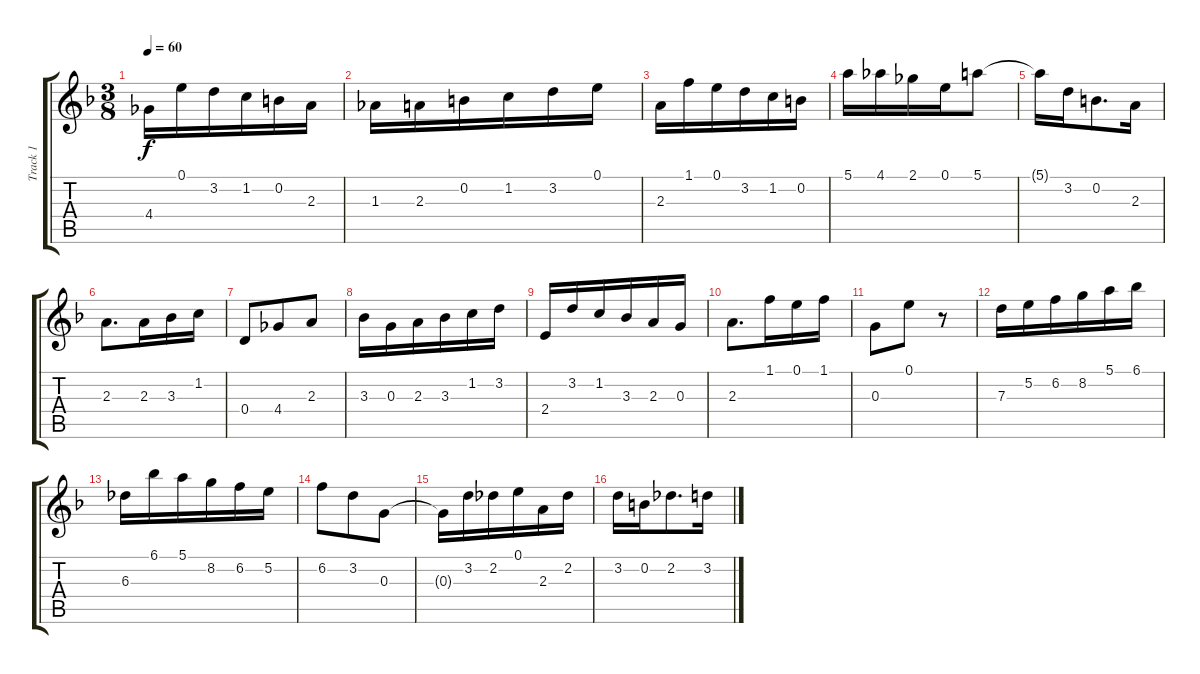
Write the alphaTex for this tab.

\track ("Track 1" "Track 1") {instrument acousticguitarnylon}
\staff {score tabs}
\tuning (E4 B3 G3 D3 A2 E2) {hide}
\ts (3 8)
\tempo 60
\clef g2
\ks dminor
4.4.16{dy f} 0.1.16{beam merge} 3.2.16 1.2.16{beam merge} 0.2.16 2.3.16 |
1.3.16 2.3.16{beam merge} 0.2.16 1.2.16{beam merge} 3.2.16 0.1.16 |
2.3.16 1.1.16{beam merge} 0.1.16 3.2.16{beam merge} 1.2.16 0.2.16 |
5.1.16 4.1.16{beam merge} 2.1.16 0.1.16 5.1.8 |
5.1{t}.16 3.2.16 0.2.8{d} 2.3.16 |
2.3.8{d} 2.3.16 3.3.16 1.2.16 |
0.4.8 4.4.8 2.3.8 |
3.3.16 0.3.16{beam merge} 2.3.16 3.3.16{beam merge} 1.2.16 3.2.16 |
2.4.16 3.2.16{beam merge} 1.2.16 3.3.16{beam merge} 2.3.16 0.3.16 |
2.3.8{d} 1.1.16{beam merge} 0.1.16 1.1.16 |
0.3.8{beam merge} 0.1.8 r.8 |
7.3.16 5.2.16{beam merge} 6.2.16 8.2.16{beam merge} 5.1.16 6.1.16 |
6.3.16 6.1.16{beam merge} 5.1.16 8.2.16{beam merge} 6.2.16 5.2.16 |
6.2.8 3.2.8 0.3.8 |
0.3{t}.16 3.2.16{beam merge} 2.2.16 0.1.16{beam merge} 2.3.16 2.2.16 |
3.2.16 0.2.16 2.2.8{d} 3.2.16
